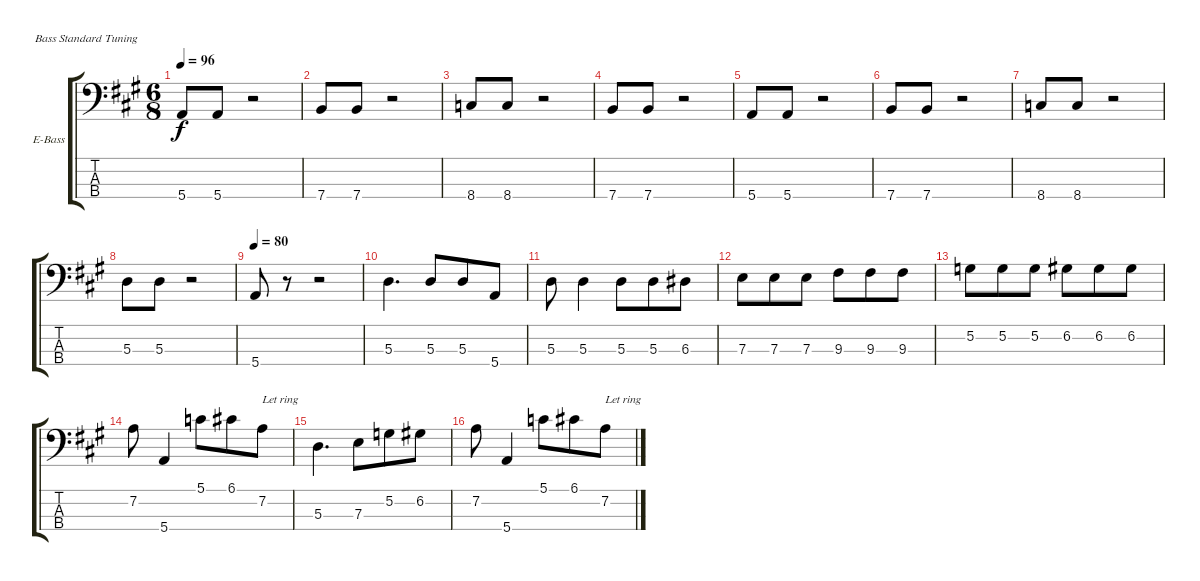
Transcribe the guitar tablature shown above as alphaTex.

\bracketExtendMode groupsimilarinstruments
\firstSystemTrackNameOrientation horizontal
\otherSystemsTrackNameOrientation horizontal
\track ("Bass" "E-Bass") {instrument electricbassfinger}
\staff {score tabs}
\tuning (G2 D2 A1 E1)
\ts (6 8)
\tempo 96
\clef f4
\ks a
5.4.8{dy f} 5.4.8 r.2 |
7.4.8 7.4.8 r.2 |
8.4.8 8.4.8 r.2 |
7.4.8 7.4.8 r.2 |
5.4.8 5.4.8 r.2 |
7.4.8 7.4.8 r.2 |
8.4.8 8.4.8 r.2 |
5.3.8 5.3.8 r.2 |
\tempo 80
5.4.8 r.8 r.2 |
5.3.4{d} 5.3.8 5.3.8 5.4.8 |
5.3.8 5.3.4 5.3.8 5.3.8 6.3.8 |
7.3.8 7.3.8 7.3.8 9.3.8 9.3.8 9.3.8 |
5.2.8 5.2.8 5.2.8 6.2.8 6.2.8 6.2.8 |
7.2.8 5.4.4 5.1.8 6.1.8 7.2.8{txt "Let ring"} |
5.3.4{d} 7.3.8 5.2.8 6.2.8 |
7.2.8 5.4.4 5.1.8 6.1.8 7.2.8{txt "Let ring"}
